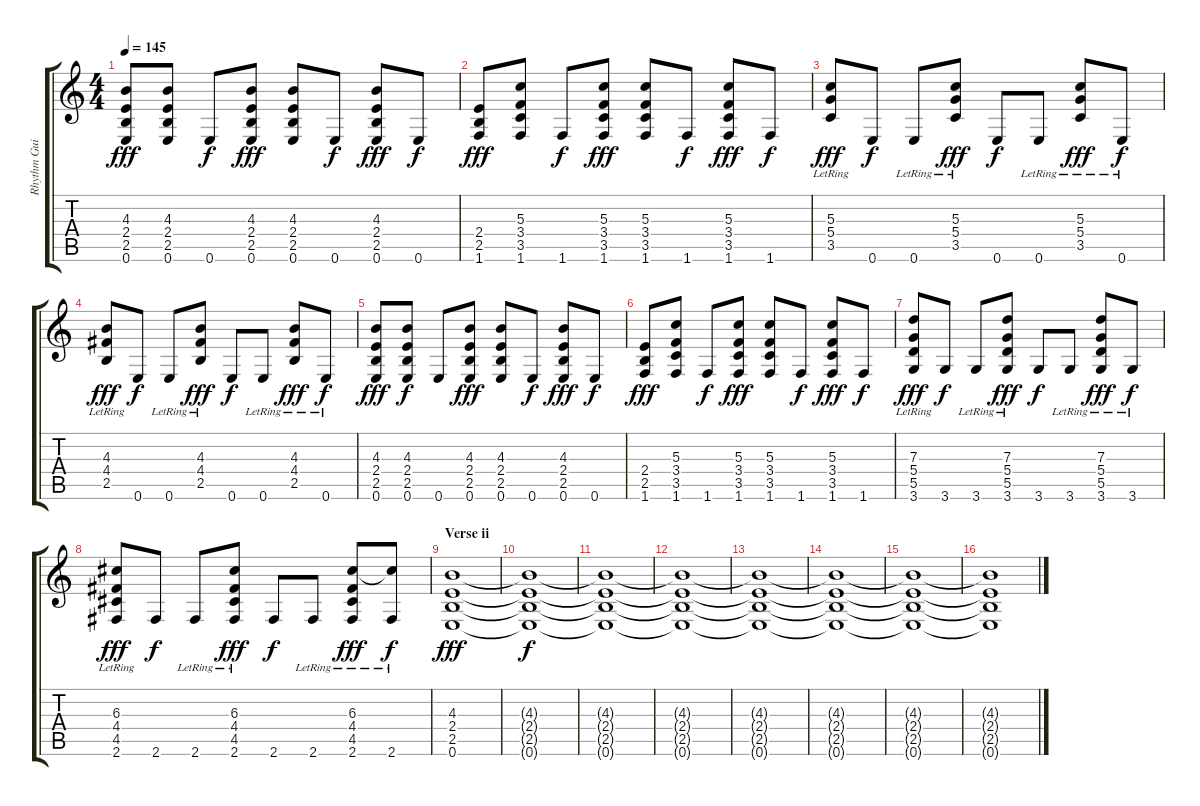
\track ("Rhythm Guitar" "Rhythm Gui") {instrument distortionguitar}
\staff {score tabs}
\tuning (E4 B3 G3 D3 A2 E2) {hide}
\ts (4 4)
\tempo 145
\clef g2
\ks c
(4.3 2.4 2.5 0.6).8{dy fff} (4.3 2.4 2.5 0.6).8 0.6.8{dy f} (4.3 2.4 2.5 0.6).8{dy fff} (4.3 2.4 2.5 0.6).8 0.6.8{dy f} (4.3 2.4 2.5 0.6).8{dy fff} 0.6.8{dy f} |
(2.4 2.5 1.6).8{dy fff} (5.3 3.4 3.5 1.6).8 1.6.8{dy f} (5.3 3.4 3.5 1.6).8{dy fff} (5.3 3.4 3.5 1.6).8 1.6.8{dy f} (5.3 3.4 3.5 1.6).8{dy fff} 1.6.8{dy f} |
(5.3{lr} 5.4{lr} 3.5{lr}).8{dy fff} 0.6.8{dy f} 0.6{lr}.8 (5.3{lr} 5.4{lr} 3.5{lr}).8{dy fff} 0.6.8{dy f} 0.6{lr}.8 (5.3{lr} 5.4{lr} 3.5{lr}).8{dy fff} 0.6{lr}.8{dy f} |
(4.3{lr} 4.4{lr} 2.5{lr}).8{dy fff} 0.6.8{dy f} 0.6{lr}.8 (4.3{lr} 4.4{lr} 2.5{lr}).8{dy fff} 0.6.8{dy f} 0.6{lr}.8 (4.3{lr} 4.4{lr} 2.5{lr}).8{dy fff} 0.6{lr}.8{dy f} |
(4.3 2.4 2.5 0.6).8{dy fff} (4.3 2.4 2.5 0.6).8{dy f} 0.6.8 (4.3 2.4 2.5 0.6).8{dy fff} (4.3 2.4 2.5 0.6).8 0.6.8{dy f} (4.3 2.4 2.5 0.6).8{dy fff} 0.6.8{dy f} |
(2.4 2.5 1.6).8{dy fff} (5.3 3.4 3.5 1.6).8 1.6.8{dy f} (5.3 3.4 3.5 1.6).8{dy fff} (5.3 3.4 3.5 1.6).8 1.6.8{dy f} (5.3 3.4 3.5 1.6).8{dy fff} 1.6.8{dy f} |
(7.3{lr} 5.4{lr} 5.5{lr} 3.6).8{dy fff} 3.6.8{dy f} 3.6{lr}.8 (7.3{lr} 5.4{lr} 5.5{lr} 3.6).8{dy fff} 3.6.8{dy f} 3.6{lr}.8 (7.3{lr} 5.4{lr} 5.5{lr} 3.6).8{dy fff} 3.6{lr}.8{dy f} |
(6.3{lr} 4.4{lr} 4.5{lr} 2.6).8{dy fff} 2.6.8{dy f} 2.6{lr}.8 (6.3{lr} 4.4{lr} 4.5{lr} 2.6).8{dy fff} 2.6.8{dy f} 2.6{lr}.8 (6.3 4.4{lr} 4.5{lr} 2.6).8{dy fff} (6.3{t} 2.6{lr}).8{dy f} |
\section ("" "Verse ii")
(4.3 2.4 2.5 0.6).1{dy fff volume 8} |
(4.3{t} 2.4{t} 2.5{t} 0.6{t}).1{dy f} |
(4.3{t} 2.4{t} 2.5{t} 0.6{t}).1 |
(4.3{t} 2.4{t} 2.5{t} 0.6{t}).1 |
(4.3{t} 2.4{t} 2.5{t} 0.6{t}).1{volume 0} |
(4.3{t} 2.4{t} 2.5{t} 0.6{t}).1 |
(4.3{t} 2.4{t} 2.5{t} 0.6{t}).1 |
(4.3{t} 2.4{t} 2.5{t} 0.6{t}).1
